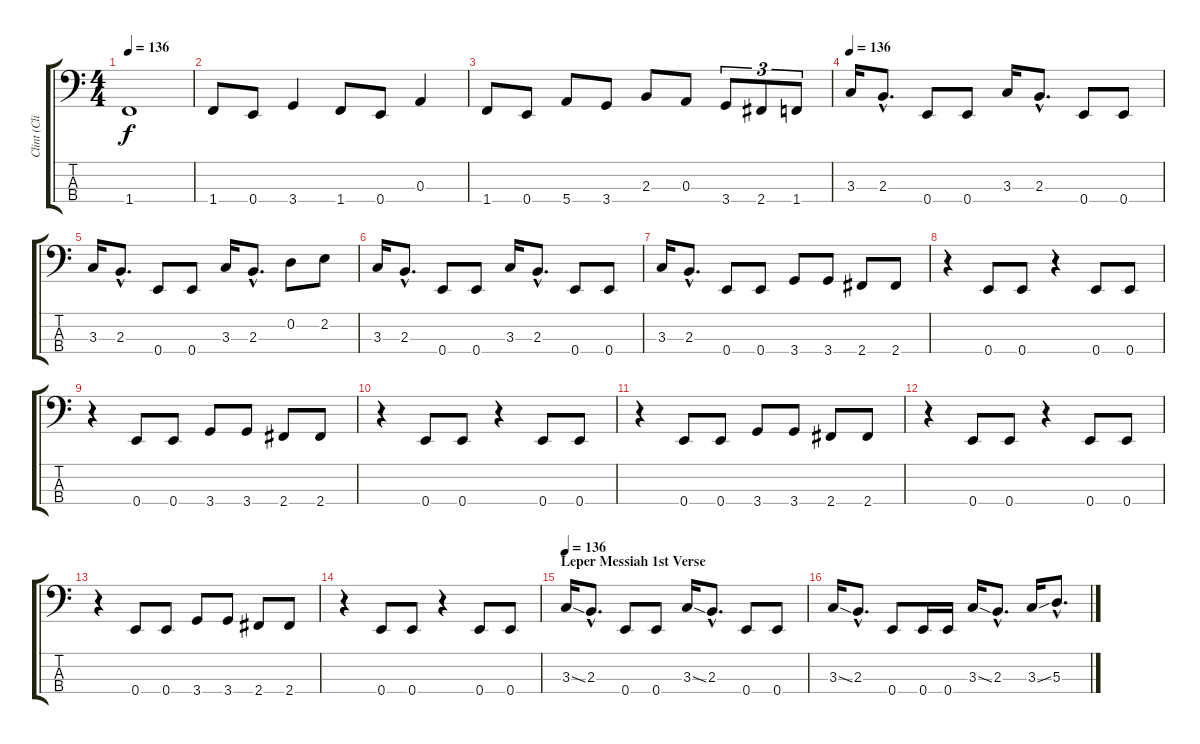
\track ("Clint (Cliffs Bass)" "Clint (Cli") {instrument electricbassfinger}
\staff {score tabs}
\tuning (G2 D2 A1 E1) {hide}
\ts (4 4)
\tempo 136
\clef f4
\ks c
1.4.1{dy f} |
1.4.8 0.4.8 3.4.4 1.4.8 0.4.8 0.3.4 |
1.4.8 0.4.8 5.4.8 3.4.8 2.3.8 0.3.8 3.4.8{tu (3 2)} 2.4.8{tu (3 2)} 1.4.8{tu (3 2)} |
\tempo 136
3.3.16 2.3{hac}.8{d} 0.4.8 0.4.8 3.3.16 2.3{hac}.8{d} 0.4.8 0.4.8 |
3.3.16 2.3{hac}.8{d} 0.4.8 0.4.8 3.3.16 2.3{hac}.8{d} 0.2.8 2.2.8 |
3.3.16 2.3{hac}.8{d} 0.4.8 0.4.8 3.3.16 2.3{hac}.8{d} 0.4.8 0.4.8 |
3.3.16 2.3{hac}.8{d} 0.4.8 0.4.8 3.4.8 3.4.8 2.4.8 2.4.8 |
r.4 0.4.8 0.4.8 r.4 0.4.8 0.4.8 |
r.4 0.4.8 0.4.8 3.4.8 3.4.8 2.4.8 2.4.8 |
r.4 0.4.8 0.4.8 r.4 0.4.8 0.4.8 |
r.4 0.4.8 0.4.8 3.4.8 3.4.8 2.4.8 2.4.8 |
r.4 0.4.8 0.4.8 r.4 0.4.8 0.4.8 |
r.4 0.4.8 0.4.8 3.4.8 3.4.8 2.4.8 2.4.8 |
r.4 0.4.8 0.4.8 r.4 0.4.8 0.4.8 |
\section ("" "Leper Messiah 1st Verse")
\tempo 136
3.3{ss}.16 2.3{hac}.8{d} 0.4.8 0.4.8 3.3{ss}.16 2.3{hac}.8{d} 0.4.8 0.4.8 |
3.3{ss}.16 2.3{hac}.8{d} 0.4.8 0.4.16 0.4.16 3.3{ss}.16 2.3{hac}.8{d} 3.3{ss}.16 5.3{hac}.8{d}
